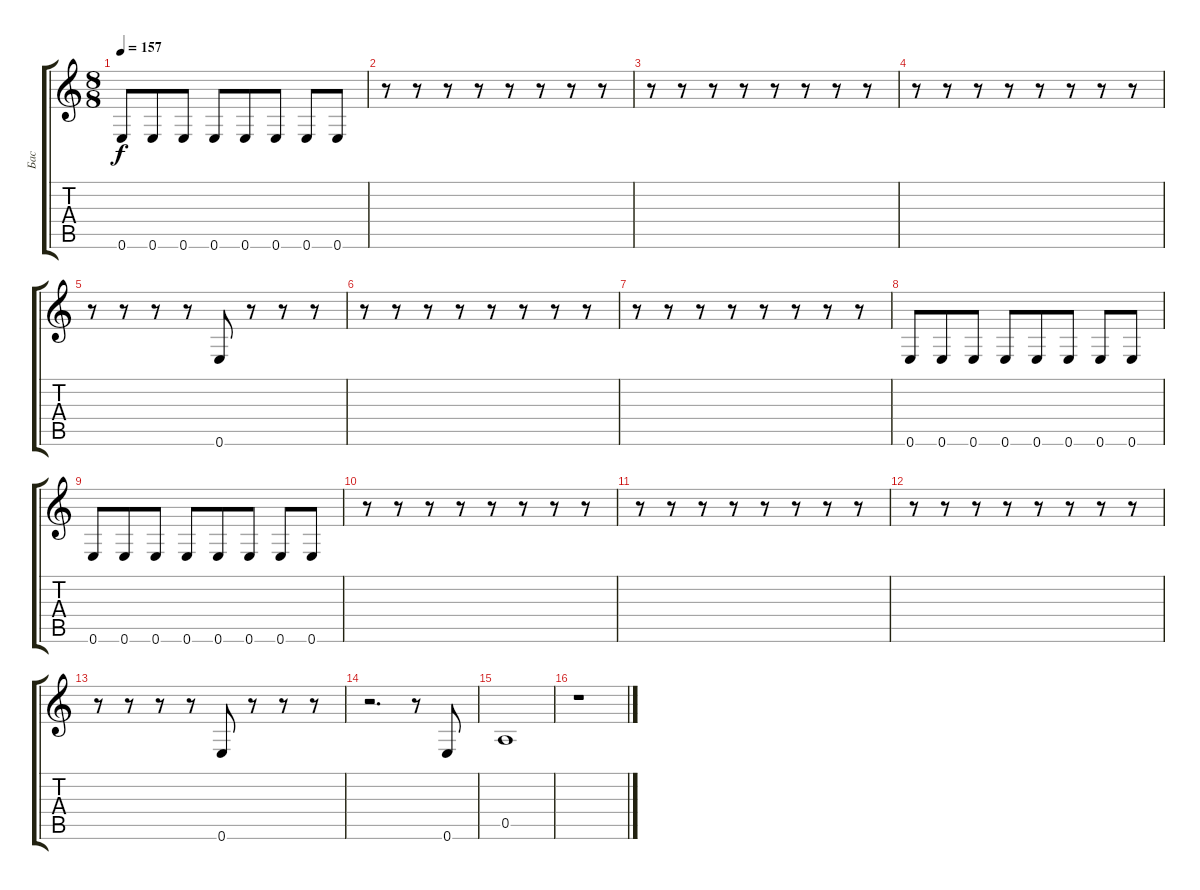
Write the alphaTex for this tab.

\track ("Бас" "Бас") {instrument fretlessbass}
\staff {score tabs}
\tuning (E4 B3 G3 D3 A2 E2) {hide}
\ts (8 8)
\tempo 157
\clef g2
\ks c
0.6.8{dy f} 0.6.8 0.6.8 0.6.8 0.6.8 0.6.8 0.6.8 0.6.8 |
r.8 r.8 r.8 r.8 r.8 r.8 r.8 r.8 |
r.8 r.8 r.8 r.8 r.8 r.8 r.8 r.8 |
r.8 r.8 r.8 r.8 r.8 r.8 r.8 r.8 |
r.8 r.8 r.8 r.8 0.6.8 r.8 r.8 r.8 |
r.8 r.8 r.8 r.8 r.8 r.8 r.8 r.8 |
r.8 r.8 r.8 r.8 r.8 r.8 r.8 r.8 |
0.6.8 0.6.8 0.6.8 0.6.8 0.6.8 0.6.8 0.6.8 0.6.8 |
0.6.8 0.6.8 0.6.8 0.6.8 0.6.8 0.6.8 0.6.8 0.6.8 |
r.8 r.8 r.8 r.8 r.8 r.8 r.8 r.8 |
r.8 r.8 r.8 r.8 r.8 r.8 r.8 r.8 |
r.8 r.8 r.8 r.8 r.8 r.8 r.8 r.8 |
r.8 r.8 r.8 r.8 0.6.8 r.8 r.8 r.8 |
r.2{d} r.8 0.6.8 |
0.5.1 |
r.1
